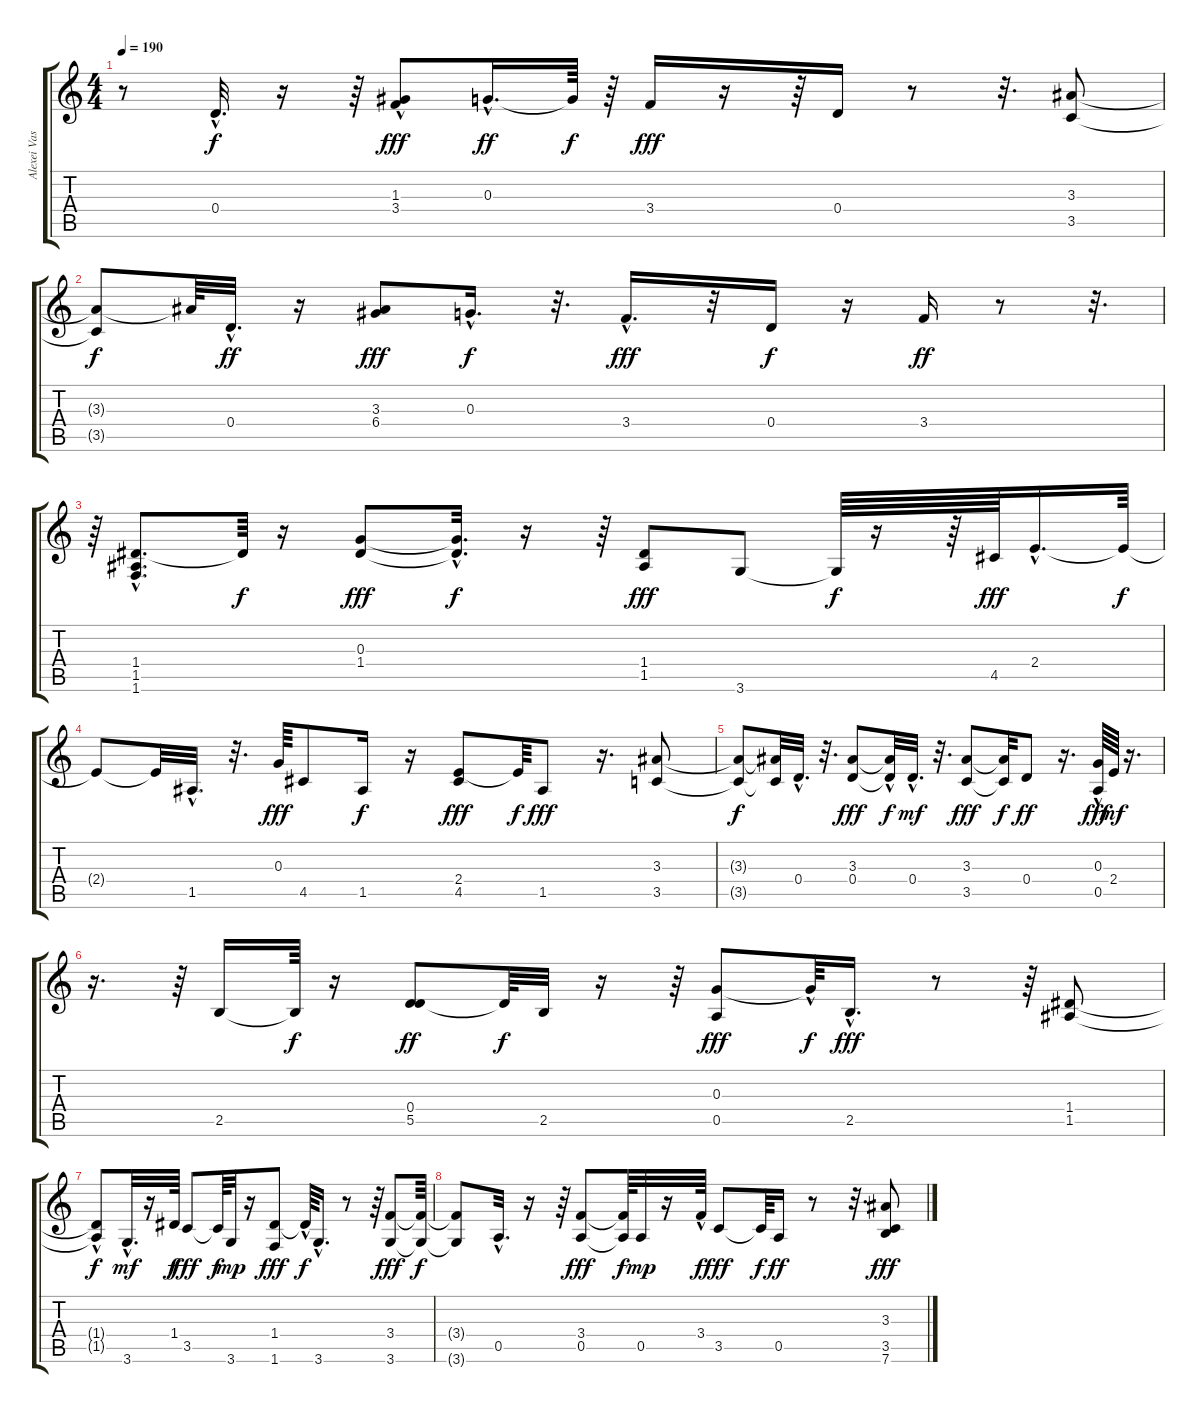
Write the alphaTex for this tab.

\track ("Alexei Vasiliev" "Alexei Vas") {instrument acousticguitarsteel}
\staff {score tabs}
\tuning (E4 B3 G3 D3 A2 E2) {hide}
\ts (4 4)
\tempo 190
\clef g2
\ks c
r.8{dy fff} 0.4{hac}.32{d dy f} r.16 r.64 (1.3{hac} 3.4{hac}).8{dy fff} 0.3{hac}.16{d dy ff} 0.3{t}.64{dy f} r.64 3.4.16{dy fff} r.16 r.64 0.4.16 r.8 r.32{d} (3.3 3.5).8 |
(3.3{t} 3.5{t}).8{dy f} 3.3{t}.64 0.4{hac}.32{d dy ff} r.16 (3.3 6.4).8{dy fff} 0.3{hac}.16{d dy f} r.32{d} 3.4{hac}.16{d dy fff} r.32 0.4.16{dy f} r.16 3.4.16{dy ff} r.8 r.32{d} |
r.64 (1.4{hac} 1.5{hac} 1.6).8{d} 1.4{t}.64{dy f} r.16 (0.3 1.4).8{dy fff} (0.3{t} 1.4{hac t}).32{d dy f} r.16 r.64 (1.4 1.5).8{dy fff} 3.6.8 3.6{t}.64{dy f} r.16 r.64 4.5.64{dy fff} 2.4{hac}.16{d} 2.4{t}.64{dy f} |
2.4{t}.8 2.4{t}.32 1.5{hac}.32{d} r.32{d} 0.3.64{dy fff} 4.5.8 1.5.16{dy f} r.16 (2.4 4.5).8{dy fff} 2.4{t}.64{dy f} 1.5.8{dy fff} r.16{d} (3.3 3.5).8 |
(3.3{t} 3.5{t}).8{dy f} (3.3{t} 3.5{t}).32 0.4{hac}.32{d} r.32{d} (3.3 0.4).8{dy fff} (3.3{hac t} 0.4{t}).32{dy f} 0.4{hac}.32{d dy mf} r.32{d} (3.3 3.5).8{dy fff} (3.3{t} 3.5{t}).32{dy f} 0.4.8{dy ff} r.16{d} (0.3 0.5{hac}).64{dy fff} 2.4.64{dy mf} r.16{d} |
r.16{d} r.64 2.5.16 2.5{t}.64{dy f} r.16 (0.4 5.5).8{dy ff} 0.4{t}.64{dy f} 2.5.32 r.16 r.64 (0.3 0.5).8{dy fff} 0.3{hac t}.64{dy f} 2.5{hac}.16{d dy fff} r.8 r.64 (1.4 1.5).8 |
(1.4{t} 1.5{hac t}).8{dy f} 3.6{hac}.32{d dy mf} r.16 1.4.64{dy f} 3.5.8{dy fff} 3.5{t}.64{dy f} 3.6.32{dy mp} r.16 (1.4 1.6).8{dy fff} 1.4{hac t}.64{dy f} 3.6{hac}.16{d} r.8 r.64 (3.4 3.6).8{dy fff} (3.4{t} 3.6{t}).64{dy f} |
(3.4{t} 3.6{t}).8 0.5{hac}.32{d} r.16 r.64 (3.4 0.5).8{dy fff} (3.4{t} 0.5{t}).64{dy f} 0.5.32{dy mp} r.16 3.4{hac}.64{dy f} 3.5.8{dy fff} 3.5{t}.64{dy f} 0.5.16{dy ff} r.8 r.32{d} (3.3 3.5 7.6).8{dy fff}
